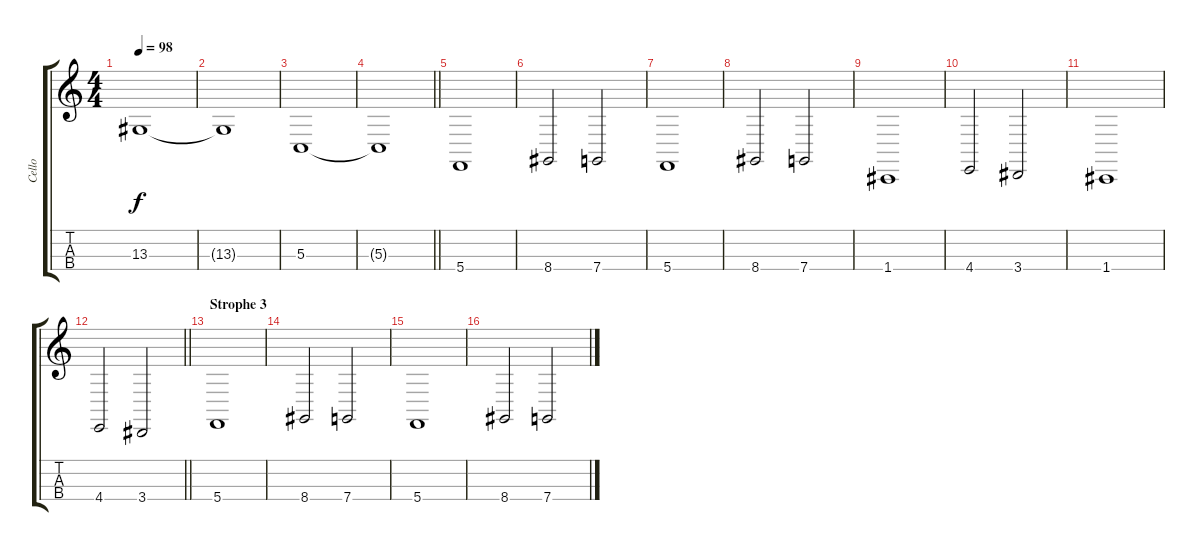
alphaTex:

\track ("Cello" "Cello") {instrument cello}
\staff {score tabs}
\tuning (A3 D3 G2 C2) {hide}
\ts (4 4)
\tempo 98
\clef g2
\ks c
13.3.1{dy f} |
13.3{t}.1 |
5.3.1 |
\barLineRight lightlight
5.3{t}.1 |
5.4.1 |
8.4.2 7.4.2 |
5.4.1 |
8.4.2 7.4.2 |
1.4.1 |
4.4.2 3.4.2 |
1.4.1 |
\barLineRight lightlight
4.4.2 3.4.2 |
\section ("" "Strophe 3")
5.4.1 |
8.4.2 7.4.2 |
5.4.1 |
8.4.2 7.4.2
